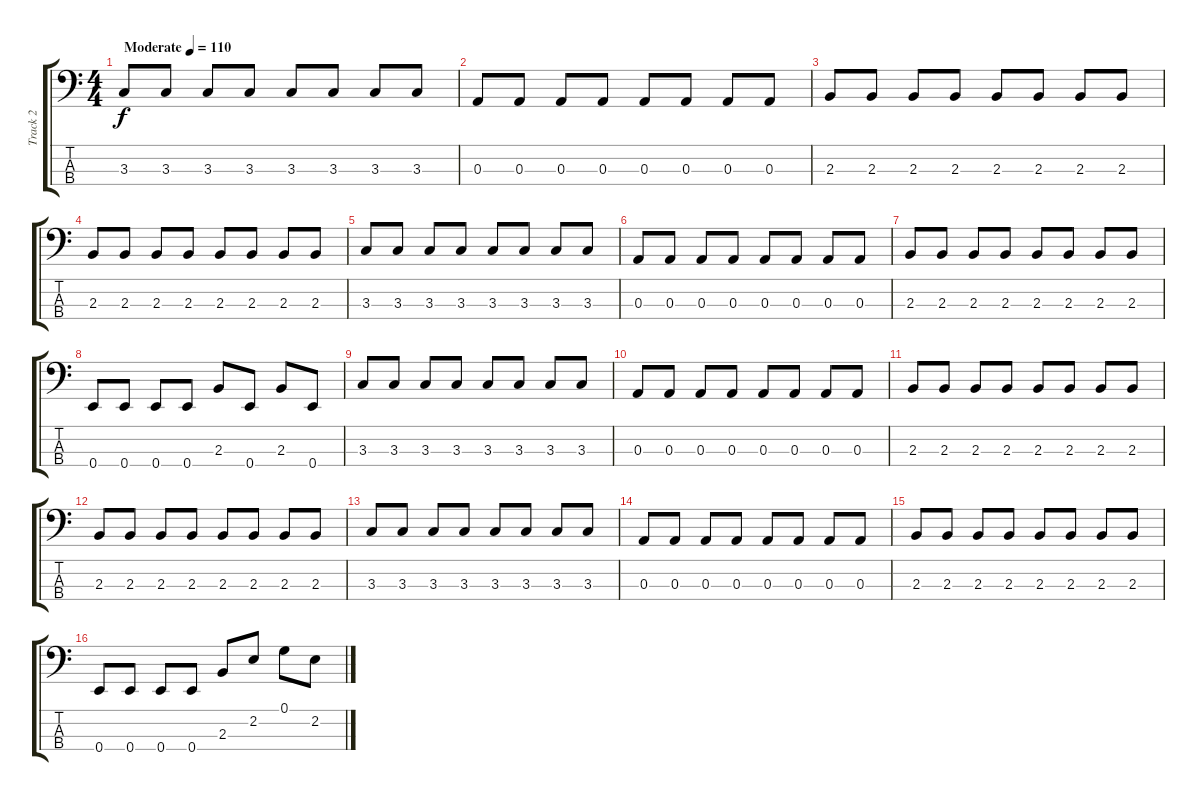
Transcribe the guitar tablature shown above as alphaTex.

\track ("Track 2" "Track 2") {instrument electricbassfinger}
\staff {score tabs}
\tuning (G2 D2 A1 E1) {hide}
\ts (4 4)
\tempo (110 "Moderate")
\clef f4
\ks c
3.3.8{dy f instrument electricbassfinger} 3.3.8 3.3.8 3.3.8 3.3.8 3.3.8 3.3.8 3.3.8 |
0.3.8 0.3.8 0.3.8 0.3.8 0.3.8 0.3.8 0.3.8 0.3.8 |
2.3.8 2.3.8 2.3.8 2.3.8 2.3.8 2.3.8 2.3.8 2.3.8 |
2.3.8 2.3.8 2.3.8 2.3.8 2.3.8 2.3.8 2.3.8 2.3.8 |
3.3.8 3.3.8 3.3.8 3.3.8 3.3.8 3.3.8 3.3.8 3.3.8 |
0.3.8 0.3.8 0.3.8 0.3.8 0.3.8 0.3.8 0.3.8 0.3.8 |
2.3.8 2.3.8 2.3.8 2.3.8 2.3.8 2.3.8 2.3.8 2.3.8 |
0.4.8 0.4.8 0.4.8 0.4.8 2.3.8 0.4.8 2.3.8 0.4.8 |
3.3.8 3.3.8 3.3.8 3.3.8 3.3.8 3.3.8 3.3.8 3.3.8 |
0.3.8 0.3.8 0.3.8 0.3.8 0.3.8 0.3.8 0.3.8 0.3.8 |
2.3.8 2.3.8 2.3.8 2.3.8 2.3.8 2.3.8 2.3.8 2.3.8 |
2.3.8 2.3.8 2.3.8 2.3.8 2.3.8 2.3.8 2.3.8 2.3.8 |
3.3.8 3.3.8 3.3.8 3.3.8 3.3.8 3.3.8 3.3.8 3.3.8 |
0.3.8 0.3.8 0.3.8 0.3.8 0.3.8 0.3.8 0.3.8 0.3.8 |
2.3.8 2.3.8 2.3.8 2.3.8 2.3.8 2.3.8 2.3.8 2.3.8 |
0.4.8 0.4.8 0.4.8 0.4.8 2.3.8 2.2.8 0.1.8 2.2.8
